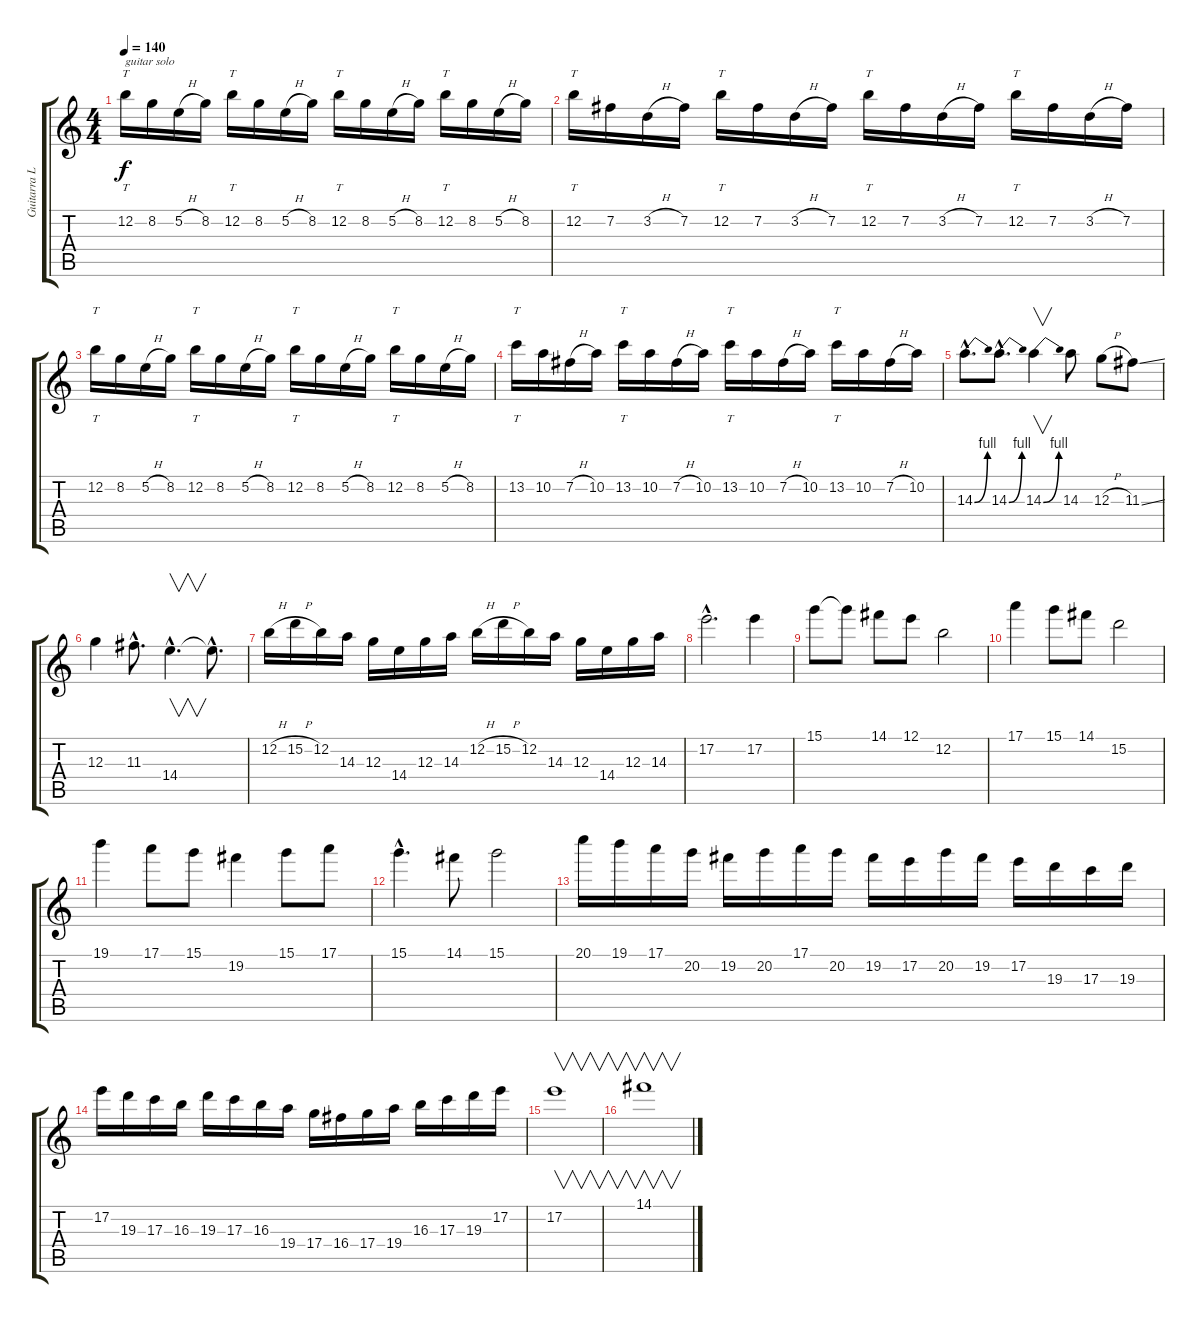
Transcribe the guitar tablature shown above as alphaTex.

\track ("Guitarra Lider" "Guitarra L") {instrument distortionguitar}
\staff {score tabs}
\tuning (E4 B3 G3 D3 A2 E2) {hide}
\ts (4 4)
\tempo 140
\clef g2
\ks c
12.2.16{tt txt "guitar solo" dy f} 8.2.16 5.2{h}.16 8.2.16 12.2.16{tt} 8.2.16 5.2{h}.16 8.2.16 12.2.16{tt} 8.2.16 5.2{h}.16 8.2.16 12.2.16{tt} 8.2.16 5.2{h}.16 8.2.16 |
12.2.16{tt} 7.2.16 3.2{h}.16 7.2.16 12.2.16{tt} 7.2.16 3.2{h}.16 7.2.16 12.2.16{tt} 7.2.16 3.2{h}.16 7.2.16 12.2.16{tt} 7.2.16 3.2{h}.16 7.2.16 |
12.2.16{tt} 8.2.16 5.2{h}.16 8.2.16 12.2.16{tt} 8.2.16 5.2{h}.16 8.2.16 12.2.16{tt} 8.2.16 5.2{h}.16 8.2.16 12.2.16{tt} 8.2.16 5.2{h}.16 8.2.16 |
13.2.16{tt} 10.2.16 7.2{h}.16 10.2.16 13.2.16{tt} 10.2.16 7.2{h}.16 10.2.16 13.2.16{tt} 10.2.16 7.2{h}.16 10.2.16 13.2.16{tt} 10.2.16 7.2{h}.16 10.2.16 |
14.3{be (bend 0 0 60 4) hac}.8{d} 14.3{be (bend 0 0 60 4) hac}.8{d} 14.3{be (bend 0 0 60 4)}.4{v} 14.3.8 12.3{h}.8 11.3{ss}.8 |
12.3.4 11.3{hac}.8{d} 14.4{hac}.4{v d} 14.4{hac t}.8{d} |
12.2{h}.16 15.2{h}.16 12.2.16 14.3.16 12.3.16 14.4.16 12.3.16 14.3.16 12.2{h}.16 15.2{h}.16 12.2.16 14.3.16 12.3.16 14.4.16 12.3.16 14.3.16 |
17.2{hac}.2{d} 17.2.4 |
15.1.8 15.1{t}.8 14.1.8 12.1.8 12.2.2 |
17.1.4 15.1.8 14.1.8 15.2.2 |
19.1.4 17.1.8 15.1.8 19.2.4 15.1.8 17.1.8 |
15.1{hac}.4{d} 14.1.8 15.1.2 |
20.1.16 19.1.16 17.1.16 20.2.16 19.2.16 20.2.16 17.1.16 20.2.16 19.2.16 17.2.16 20.2.16 19.2.16 17.2.16 19.3.16 17.3.16 19.3.16 |
17.2.16 19.3.16 17.3.16 16.3.16 19.3.16 17.3.16 16.3.16 19.4.16 17.4.16 16.4.16 17.4.16 19.4.16 16.3.16 17.3.16 19.3.16 17.2.16 |
17.2.1{v} |
14.1.1{v}
